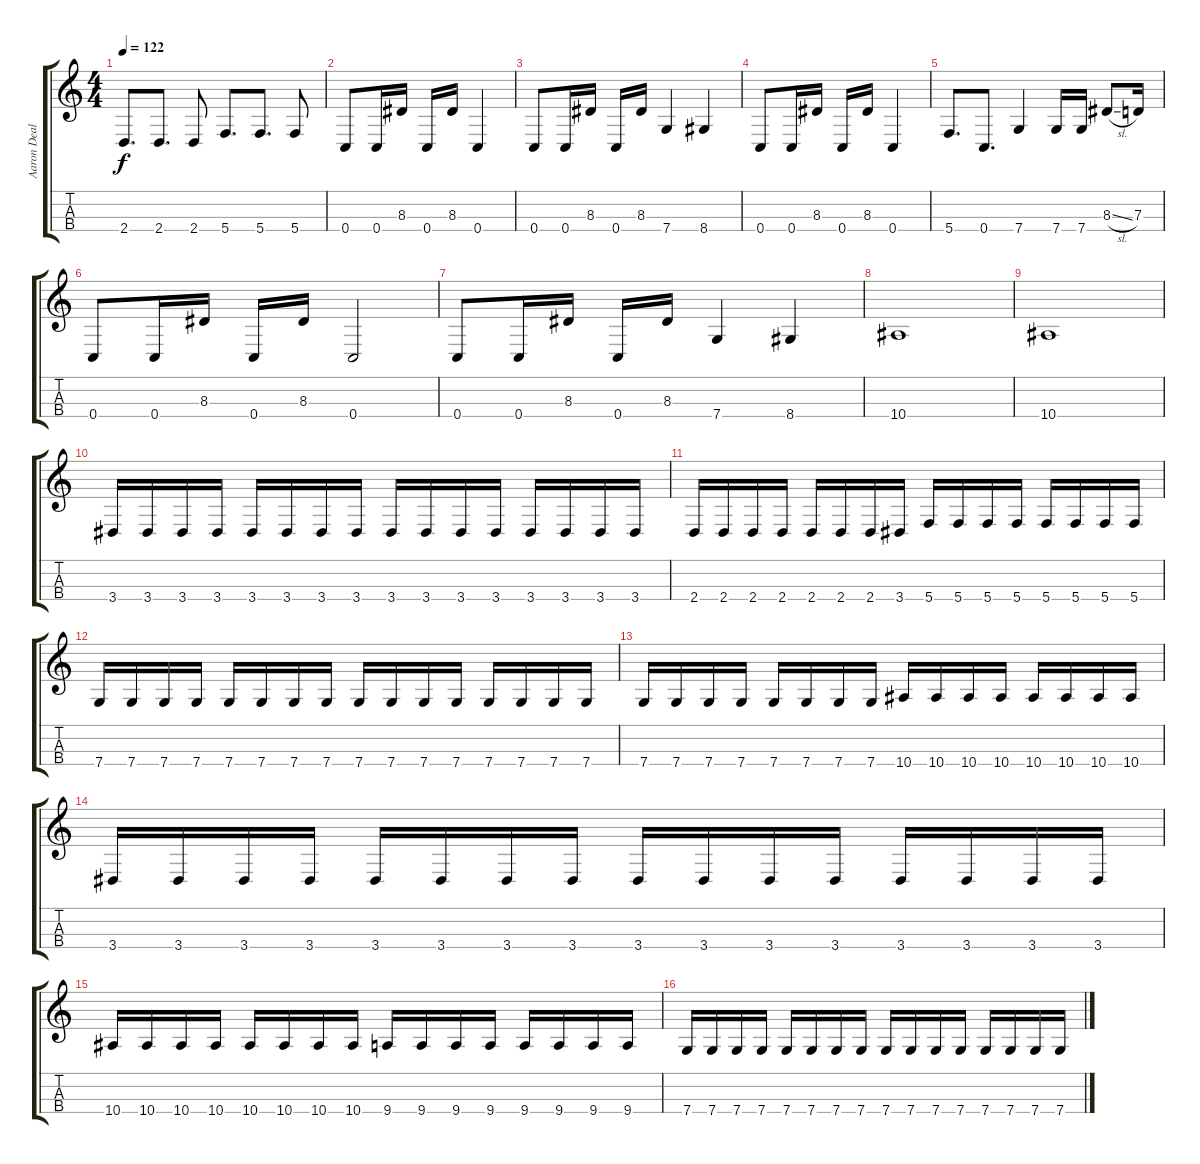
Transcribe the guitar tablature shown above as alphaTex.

\track ("Aaron Deal" "Aaron Deal") {instrument electricbasspick}
\staff {score tabs}
\tuning (F3 C3 G2 C2) {hide}
\ts (4 4)
\tempo 122
\clef g2
\ks c
2.4.8{d dy f} 2.4.8{d} 2.4.8 5.4.8{d} 5.4.8{d} 5.4.8 |
0.4.8 0.4.16 8.3.16 0.4.16 8.3.16 0.4.4 |
0.4.8 0.4.16 8.3.16 0.4.16 8.3.16 7.4.4 8.4.4 |
0.4.8 0.4.16 8.3.16 0.4.16 8.3.16 0.4.4 |
5.4.8{d} 0.4.8{d} 7.4.4 7.4.16 7.4.16 8.3{sl}.8 7.3.16 |
0.4.8 0.4.16 8.3.16 0.4.16 8.3.16 0.4.2 |
0.4.8 0.4.16 8.3.16 0.4.16 8.3.16 7.4.4 8.4.4 |
10.4.1 |
10.4.1 |
3.4.16 3.4.16 3.4.16 3.4.16 3.4.16 3.4.16 3.4.16 3.4.16 3.4.16 3.4.16 3.4.16 3.4.16 3.4.16 3.4.16 3.4.16 3.4.16 |
2.4.16 2.4.16 2.4.16 2.4.16 2.4.16 2.4.16 2.4.16 3.4.16 5.4.16 5.4.16 5.4.16 5.4.16 5.4.16 5.4.16 5.4.16 5.4.16 |
7.4.16 7.4.16 7.4.16 7.4.16 7.4.16 7.4.16 7.4.16 7.4.16 7.4.16 7.4.16 7.4.16 7.4.16 7.4.16 7.4.16 7.4.16 7.4.16 |
7.4.16 7.4.16 7.4.16 7.4.16 7.4.16 7.4.16 7.4.16 7.4.16 10.4.16 10.4.16 10.4.16 10.4.16 10.4.16 10.4.16 10.4.16 10.4.16 |
3.4.16 3.4.16 3.4.16 3.4.16 3.4.16 3.4.16 3.4.16 3.4.16 3.4.16 3.4.16 3.4.16 3.4.16 3.4.16 3.4.16 3.4.16 3.4.16 |
10.4.16 10.4.16 10.4.16 10.4.16 10.4.16 10.4.16 10.4.16 10.4.16 9.4.16 9.4.16 9.4.16 9.4.16 9.4.16 9.4.16 9.4.16 9.4.16 |
7.4.16 7.4.16 7.4.16 7.4.16 7.4.16 7.4.16 7.4.16 7.4.16 7.4.16 7.4.16 7.4.16 7.4.16 7.4.16 7.4.16 7.4.16 7.4.16
